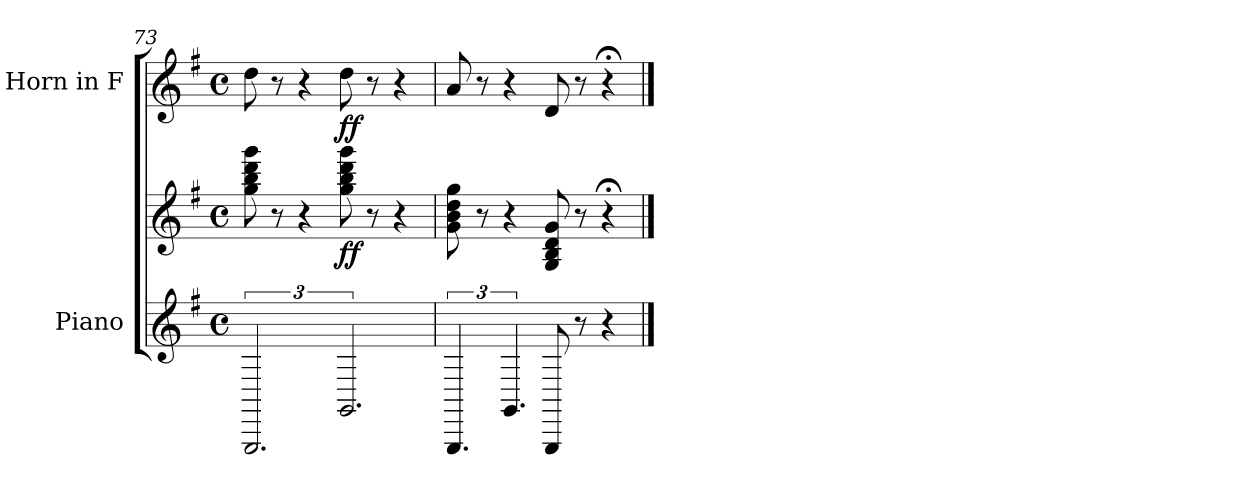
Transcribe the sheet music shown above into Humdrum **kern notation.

**kern	**kern	**dynam	**kern	**dynam
*part2	*part2	*part2	*part1	*part1
*staff3	*staff2	*staff2/3	*staff1	*staff1
*I"Piano	*	*	*I"Horn in F	*
*I'Pno	*	*	*	*
*clefG2	*clefG2	*	*clefG2	*
*	*	*	*ITrd4c7	*
*k[f#]	*k[f#]	*	*k[]	*
*M4/4	*M4/4	*	*M4/4	*
*met(c)	*met(c)	*	*met(c)	*
=73	=73	=73	=73	=73
3.GGG	8gg\ 8bb\ 8ddd\ 8ggg\	.	8g\	.
.	8r	.	8r	.
.	4r	.	4r	.
!	!	!LO:DY:b	!	!LO:DY:b
3.GG	8gg\ 8bb\ 8ddd\ 8ggg\	ff	8g\	ff
.	8r	.	8r	.
.	4r	.	4r	.
=74	=74	=74	=74	=74
6.GGG/	8g\ 8b\ 8dd\ 8gg\	.	8d/	.
.	8r	.	8r	.
6.GG/	4r	.	4r	.
8GGG/	8G/ 8B/ 8d/ 8g/	.	8G/	.
8r	8r	.	8r	.
4r	4r;<	.	4r;<	.
==	==	==	==	==
*-	*-	*-	*-	*-
